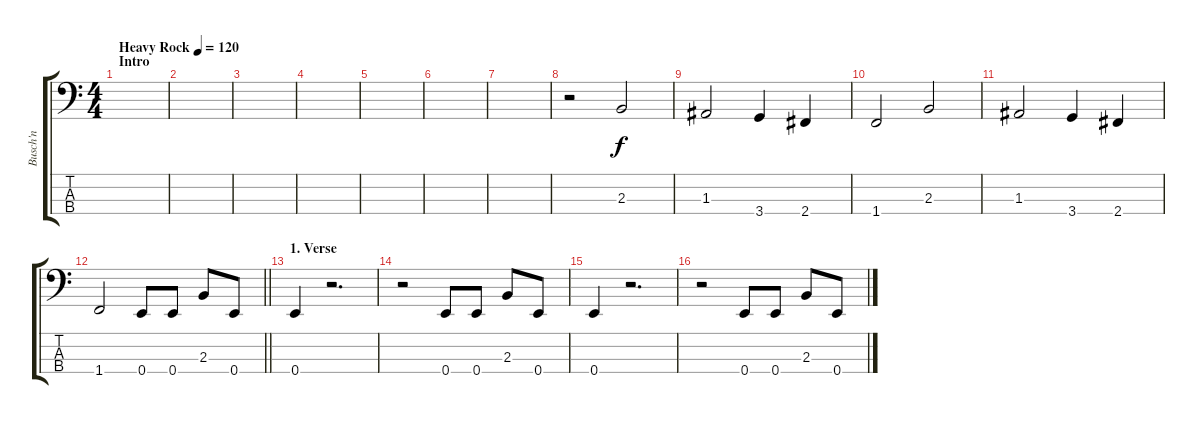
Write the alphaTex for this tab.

\track ("Busch'n" "Busch'n") {instrument electricbasspick}
\staff {score tabs}
\tuning (G2 D2 A1 E1) {hide}
\ts (4 4)
\section ("" "Intro")
\tempo (120 "Heavy Rock")
\clef f4
\ks c
|
|
|
|
|
|
|
r.2 2.3.2 |
1.3.2 3.4.4 2.4.4 |
1.4.2 2.3.2 |
1.3.2 3.4.4 2.4.4 |
\barLineRight lightlight
1.4.2 0.4.8 0.4.8 2.3.8 0.4.8 |
\section ("" "1. Verse")
0.4.4 r.2{d} |
r.2 0.4.8 0.4.8 2.3.8 0.4.8 |
0.4.4 r.2{d} |
r.2 0.4.8 0.4.8 2.3.8 0.4.8
